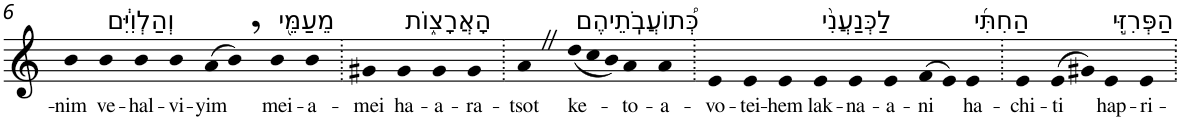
**kern	**text
*part1	*part1
*staff1	*staff1
*I"Piano	*
*I'Pno	*
!!LO:PB:g=z
*clefG2	*
*k[]	*
=6	=6
!	!LO:LY:b
4b	-nim
!LO:TX:a:t=וְהַלְוִיִּ֔ם	!
!	!LO:LY:b
4b	ve-
!	!LO:LY:b
4b	-hal-
!	!LO:LY:b
4b	-vi-
!	!LO:LY:b
(>8a	-yim
8b,)	.
!LO:TX:a:t=מֵעַמֵּ֖י	!
!	!LO:LY:b
4b	mei-
!	!LO:LY:b
4b	-a-
=7.	=7.
!	!LO:LY:b
4g#X	-mei
!LO:TX:a:t=הָאֲרָצ֑וֹת	!
!	!LO:LY:b
4g#	ha-
!	!LO:LY:b
4g#	-a-
!	!LO:LY:b
4g#	-ra-
=8.	=8.
!	!LO:LY:b
4aZ	-tsot
*Xtuplet	*
!LO:TX:a:t=כְּ֠תוֹעֲבֹֽתֵיהֶם	!
!	!LO:LY:b
(<12dd	ke-
12cc	.
12b)	.
!	!LO:LY:b
4a	-to-
!	!LO:LY:b
4a	-a-
=9.	=9.
!	!LO:LY:b
4e	-vo-
!	!LO:LY:b
4e	-tei-
!	!LO:LY:b
4e	-hem
!LO:TX:a:t=לַכְּנַעֲנִ֨י	!
!	!LO:LY:b
4e	lak-
!	!LO:LY:b
4e	-na-
!	!LO:LY:b
4e	-a-
!	!LO:LY:b
(>8f	-ni
8e)	.
!LO:TX:a:t=הַחִתִּ֜י	!
!	!LO:LY:b
4e	ha-
=10.	=10.
!	!LO:LY:b
4e	-chi-
!	!LO:LY:b
(>8e	-ti
8g#X)	.
!LO:TX:a:t=הַפְּרִזִּ֣י	!
!	!LO:LY:b
4e	hap-
!	!LO:LY:b
4e	-ri-
=.	=.
*-	*-
